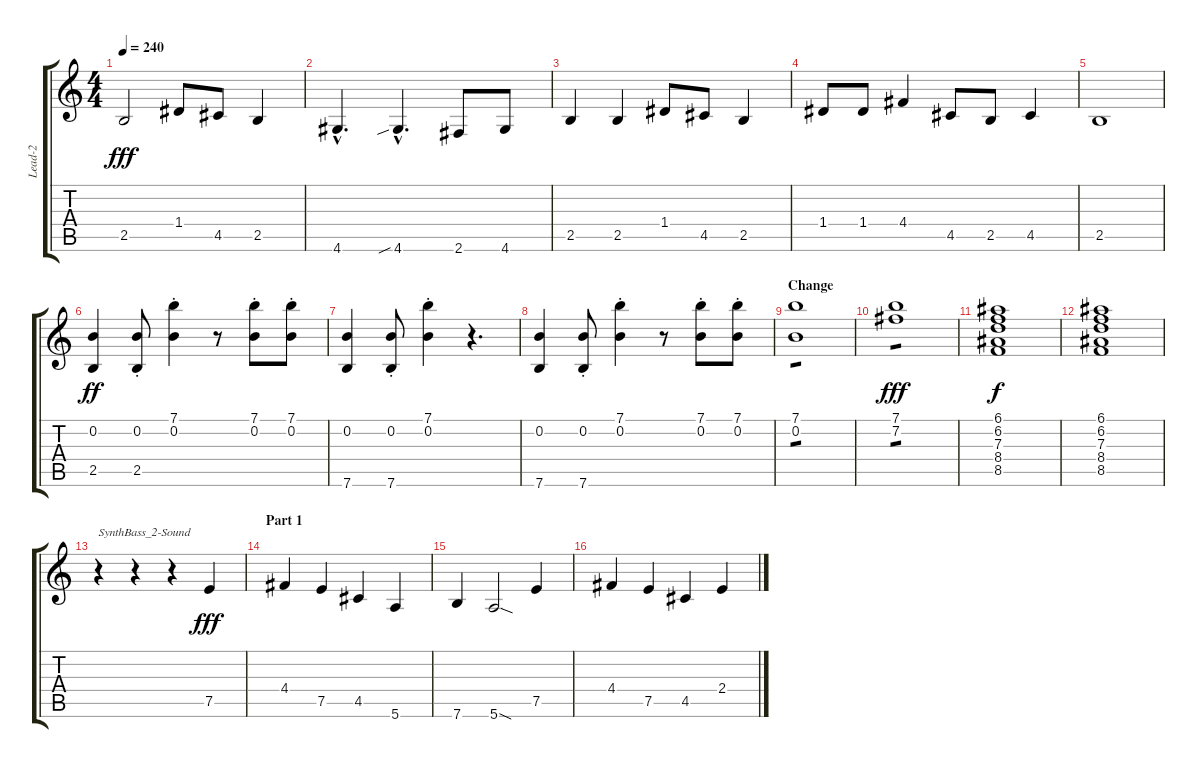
\track ("Lead-2" "Lead-2") {instrument acousticguitarnylon}
\staff {score tabs}
\tuning (E4 B3 G3 D3 A2 E2) {hide}
\ts (4 4)
\tempo 240
\clef g2
\ks c
2.5.2{dy fff} 1.4.8 4.5.8 2.5.4 |
4.6{hac}.4{d} 4.6{sib hac}.4{d} 2.6.8 4.6.8 |
2.5.4 2.5.4 1.4.8 4.5.8 2.5.4 |
1.4.8 1.4.8 4.4.4 4.5.8 2.5.8 4.5.4 |
2.5.1 |
(0.2 2.5).4{dy ff} (0.2{st} 2.5{st}).8 (7.1{st} 0.2{st}).4 r.8 (7.1{st} 0.2{st}).8 (7.1{st} 0.2{st}).8 |
(0.2 7.6).4 (0.2{st} 7.6{st}).8 (7.1{st} 0.2{st}).4 r.4{d} |
(0.2 7.6).4 (0.2{st} 7.6{st}).8 (7.1{st} 0.2{st}).4 r.8 (7.1{st} 0.2{st}).8 (7.1{st} 0.2{st}).8 |
\section ("" "Change")
(7.1 0.2).1{tp 1} |
(7.1 7.2).1{tp 1 dy fff} |
(6.1 6.2 7.3 8.4 8.5).1{dy f} |
(6.1 6.2 7.3 8.4 8.5).1 |
r.4{txt "SynthBass_2-Sound" volume 16 instrument synthbass2} r.4 r.4 7.5.4{dy fff} |
\section ("" "Part 1")
4.4.4 7.5.4 4.5.4 5.6.4 |
7.6.4 5.6{sod}.2 7.5.4 |
4.4.4 7.5.4 4.5.4 2.4.4
